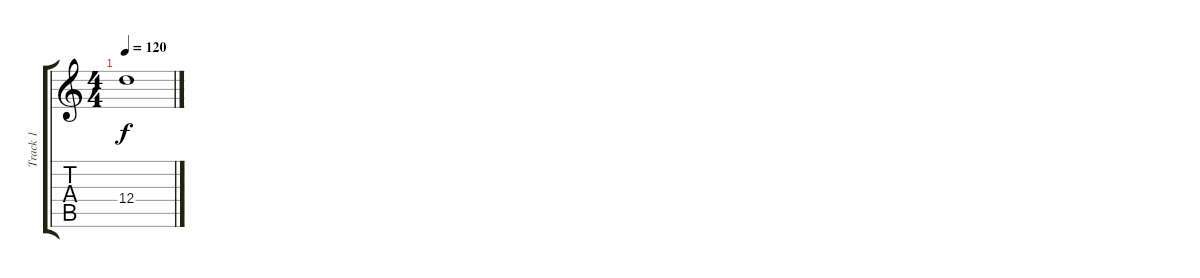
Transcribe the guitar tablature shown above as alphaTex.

\track ("Track 1" "Track 1") {instrument electricguitarclean}
\staff {score tabs}
\tuning (E4 B3 G3 D3 A2 E2) {hide}
\ts (4 4)
\tempo 120
\clef g2
\ks c
12.4{t}.1{dy f}
